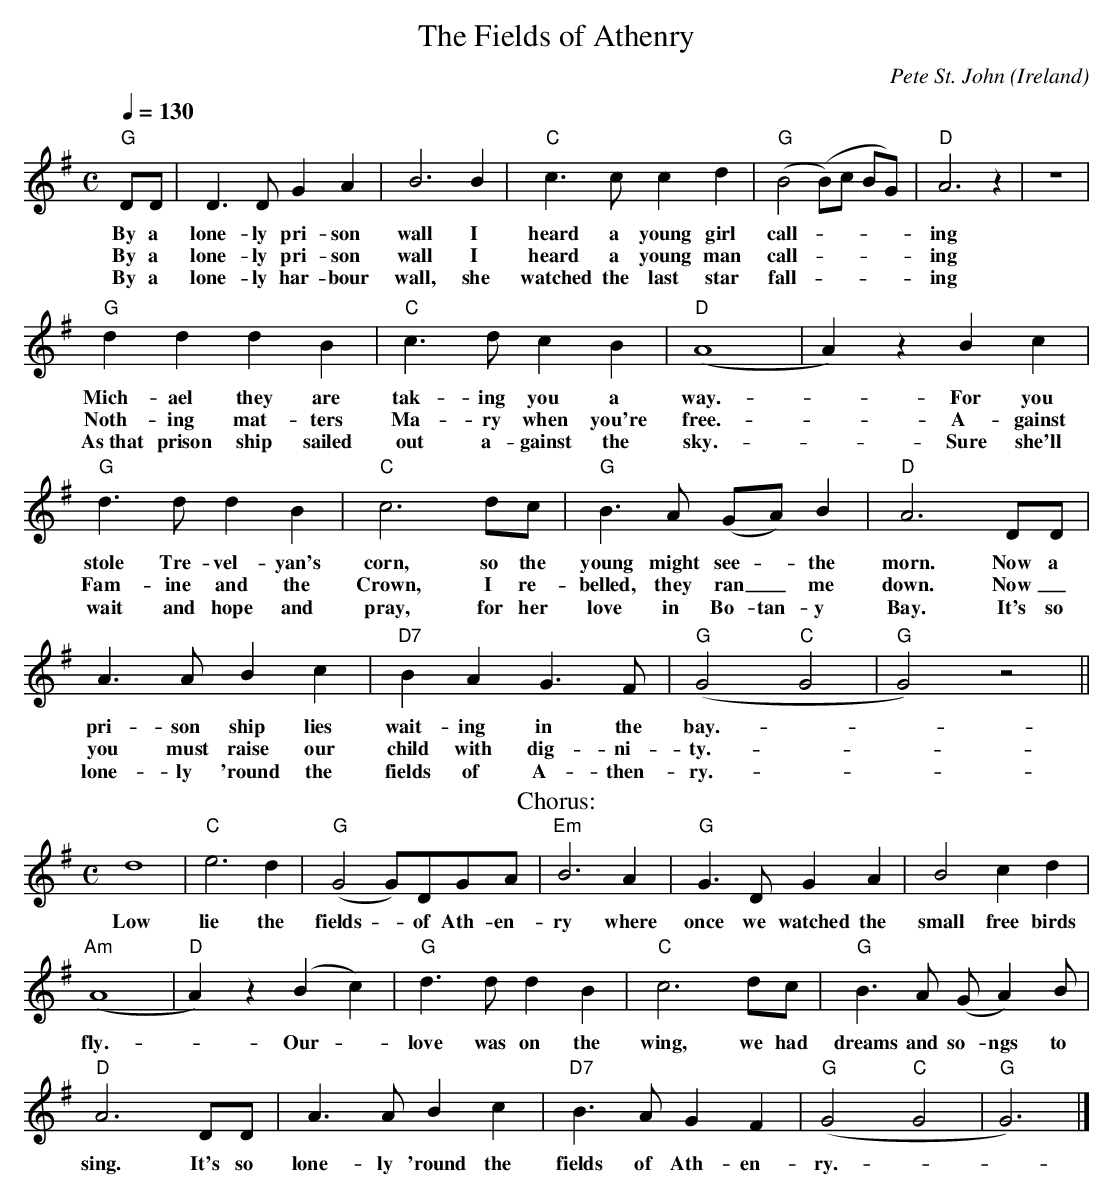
X:1
T:The Fields of Athenry
C:Pete St. John
O:Ireland
M:C
L:1/8
Q:1/4=130
K:G
 "G" DD | D3 D G2 A2 | B6 B2 | "C" c3 c c2 d2 | "G" (B4 (B)c BG) | "D" A6 z2 | z8 |
w: By a lone-ly pri-son wall I heard a young girl call ---- ing
w: By a lone-ly pri-son wall I heard a young man call ---- ing
w: By a lone-ly har-bour wall, she watched the last star fall ---- ing
 "G" d2 d2 d2 B2 | "C" c3 d c2 B2 | "D" (A8 | A2) z2 B2 c2 |
w: Mich-ael they are tak-ing you a way. - For you
w: Noth-ing mat-ters Ma-ry when you're free. - A-gainst the
w: As~that prison ship sailed out a-gainst the sky. - Sure she'll
 "G" d3 d d2 B2 | "C"c6 dc | "G" B3 A (GA) B2 | "D" A6 DD |
w: stole Tre-vel-yan's corn, so the young might see - the morn. Now a
w: Fam-ine and the Crown, I re-belled, they ran_ me down. Now_
w: wait and hope and pray, for her love in Bo-tan-y Bay.  It's so
 A3 A B2 c2 | "D7" B2 A2 G3 F | "G" (G4 "C"G4 | "G"G4) z4 ||
w: pri-son ship lies wait-ing in the bay. -
w: you must raise our child with dig-ni-ty. -
w: lone-ly 'round the fields of A-then-ry. -
T: Chorus:
 d8 | "C" e6 d2 | "G" (G4 G)DGA | "Em" B6 A2 | "G" G3 D G2 A2 | B4 c2 d2 |
w: Low lie the fields - of Ath-en-ry where once we watched the small free birds
 "Am" (A8 | "D"A2) z2 (B2 c2) | "G" d3 d d2 B2 | "C" c6 dc | "G" B3 A (G A2) B |
w: fly. - Our - love was on the wing, we had dreams and so-ngs to
 "D" A6 DD | A3 A B2 c2 | "D7" B3 A G2 F2 | "G" (G4 "C"G4 | "G"G6) |]
w: sing.  It's so lone-ly 'round the fields of Ath-en-ry. -
